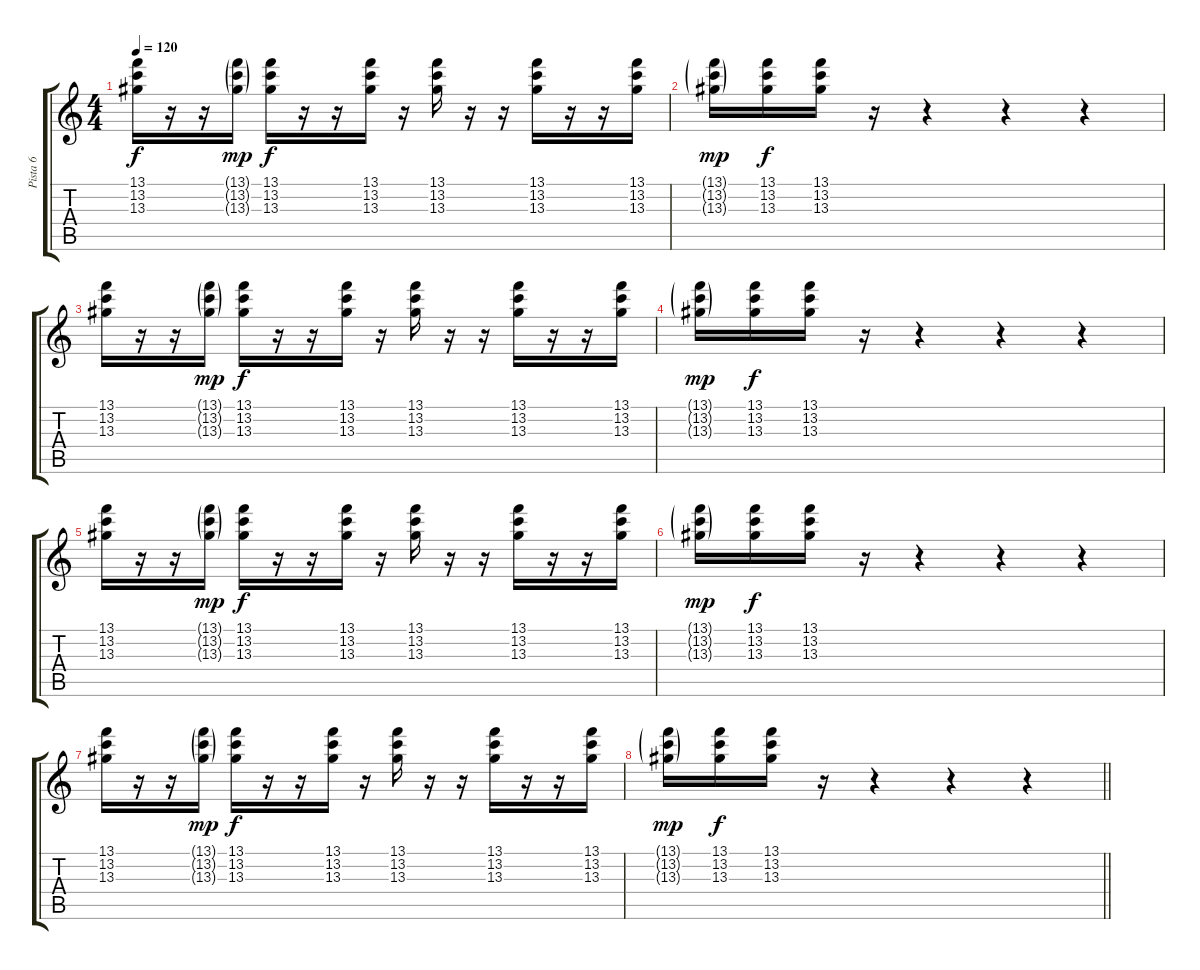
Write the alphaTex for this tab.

\track ("Pista 6" "Pista 6") {instrument electricguitarclean}
\staff {score tabs}
\tuning (E4 B3 G3 D3 A2 E2) {hide}
\ts (4 4)
\tempo 120
\clef g2
\ks c
(13.1 13.2 13.3).16{dy f volume 12} r.16 r.16 (13.1{g} 13.2{g} 13.3{g}).16{dy mp} (13.1 13.2 13.3).16{dy f} r.16 r.16 (13.1 13.2 13.3).16 r.16 (13.1 13.2 13.3).16 r.16 r.16 (13.1 13.2 13.3).16 r.16 r.16 (13.1 13.2 13.3).16 |
(13.1{g} 13.2{g} 13.3{g}).16{dy mp} (13.1 13.2 13.3).16{dy f} (13.1 13.2 13.3).16 r.16 r.4 r.4 r.4 |
(13.1 13.2 13.3).16 r.16 r.16 (13.1{g} 13.2{g} 13.3{g}).16{dy mp} (13.1 13.2 13.3).16{dy f} r.16 r.16 (13.1 13.2 13.3).16 r.16 (13.1 13.2 13.3).16 r.16 r.16 (13.1 13.2 13.3).16 r.16 r.16 (13.1 13.2 13.3).16 |
(13.1{g} 13.2{g} 13.3{g}).16{dy mp} (13.1 13.2 13.3).16{dy f} (13.1 13.2 13.3).16 r.16 r.4 r.4 r.4 |
(13.1 13.2 13.3).16 r.16 r.16 (13.1{g} 13.2{g} 13.3{g}).16{dy mp} (13.1 13.2 13.3).16{dy f} r.16 r.16 (13.1 13.2 13.3).16 r.16 (13.1 13.2 13.3).16 r.16 r.16 (13.1 13.2 13.3).16 r.16 r.16 (13.1 13.2 13.3).16 |
(13.1{g} 13.2{g} 13.3{g}).16{dy mp} (13.1 13.2 13.3).16{dy f} (13.1 13.2 13.3).16 r.16 r.4 r.4 r.4 |
(13.1 13.2 13.3).16 r.16 r.16 (13.1{g} 13.2{g} 13.3{g}).16{dy mp} (13.1 13.2 13.3).16{dy f} r.16 r.16 (13.1 13.2 13.3).16 r.16 (13.1 13.2 13.3).16 r.16 r.16 (13.1 13.2 13.3).16 r.16 r.16 (13.1 13.2 13.3).16 |
\barLineRight lightlight
(13.1{g} 13.2{g} 13.3{g}).16{dy mp} (13.1 13.2 13.3).16{dy f} (13.1 13.2 13.3).16 r.16 r.4 r.4 r.4
